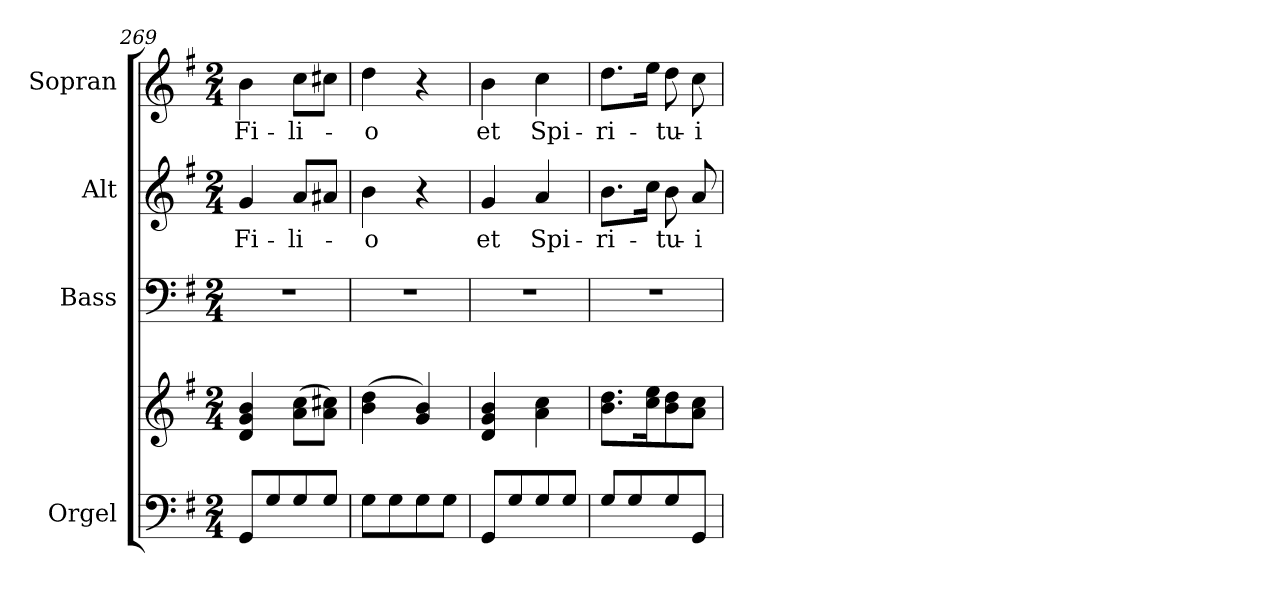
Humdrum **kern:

**kern	**kern	**kern	**kern	**text	**kern	**text
*part4	*part4	*part3	*part2	*part2	*part1	*part1
*staff5	*staff4	*staff3	*staff2	*staff2	*staff1	*staff1
*I"Orgel	*	*I"Bass	*I"Alt	*	*I"Sopran	*
*I'Org.	*	*I'B.	*I'A.	*	*I'S.	*
!!LO:PB:g=z
*clefF4	*clefG2	*clefF4	*clefG2	*	*clefG2	*
*k[f#]	*k[f#]	*k[f#]	*k[f#]	*	*k[f#]	*
*G:	*G:	*G:	*G:	*	*G:	*
*M2/4	*M2/4	*M2/4	*M2/4	*	*M2/4	*
=269	=269	=269	=269	=269	=269	=269
!	!	!	!	!LO:LY:b	!	!LO:LY:b
8GG/L	4d/ 4g/ 4b/	2r	4g/	Fi-	4b\	Fi-
8G/	.	.	.	.	.	.
!	!	!	!	!LO:LY:b	!	!LO:LY:b
8G/	(>8a\ 8cc\L	.	8a/L	-li-	8cc\L	-li-
8G/J	8a\ 8cc#X\J)	.	8a#X/J	.	8cc#X\J	.
=270	=270	=270	=270	=270	=270	=270
!	!	!	!	!LO:LY:b	!	!LO:LY:b
8G\L	(>4b\ 4dd\	2r	4b\	-o	4dd\	-o
8G\	.	.	.	.	.	.
8G\	4g/ 4b/)	.	4r	.	4r	.
8G\J	.	.	.	.	.	.
=271	=271	=271	=271	=271	=271	=271
!	!	!	!	!LO:LY:b	!	!LO:LY:b
8GG/L	4d/ 4g/ 4b/	2r	4g/	et	4b\	et
8G/	.	.	.	.	.	.
!	!	!	!	!LO:LY:b	!	!LO:LY:b
8G/	4a\ 4cc\	.	4a/	Spi-	4cc\	Spi-
8G/J	.	.	.	.	.	.
=272	=272	=272	=272	=272	=272	=272
!	!	!	!	!LO:LY:b	!	!LO:LY:b
8G/L	8.b\ 8.dd\L	2r	8.b\L	-ri-	8.dd\L	-ri-
8G/	.	.	.	.	.	.
.	16cc\ 16ee\k	.	16cc\Jk	.	16ee\Jk	.
!	!	!	!	!LO:LY:b	!	!LO:LY:b
8G/	8b\ 8dd\	.	8b\	-tu-	8dd\	-tu-
!	!	!	!	!LO:LY:b	!	!LO:LY:b
8GG/J	8a\ 8cc\J	.	8a/	-i	8cc\	-i
=	=	=	=	=	=	=
*-	*-	*-	*-	*-	*-	*-
